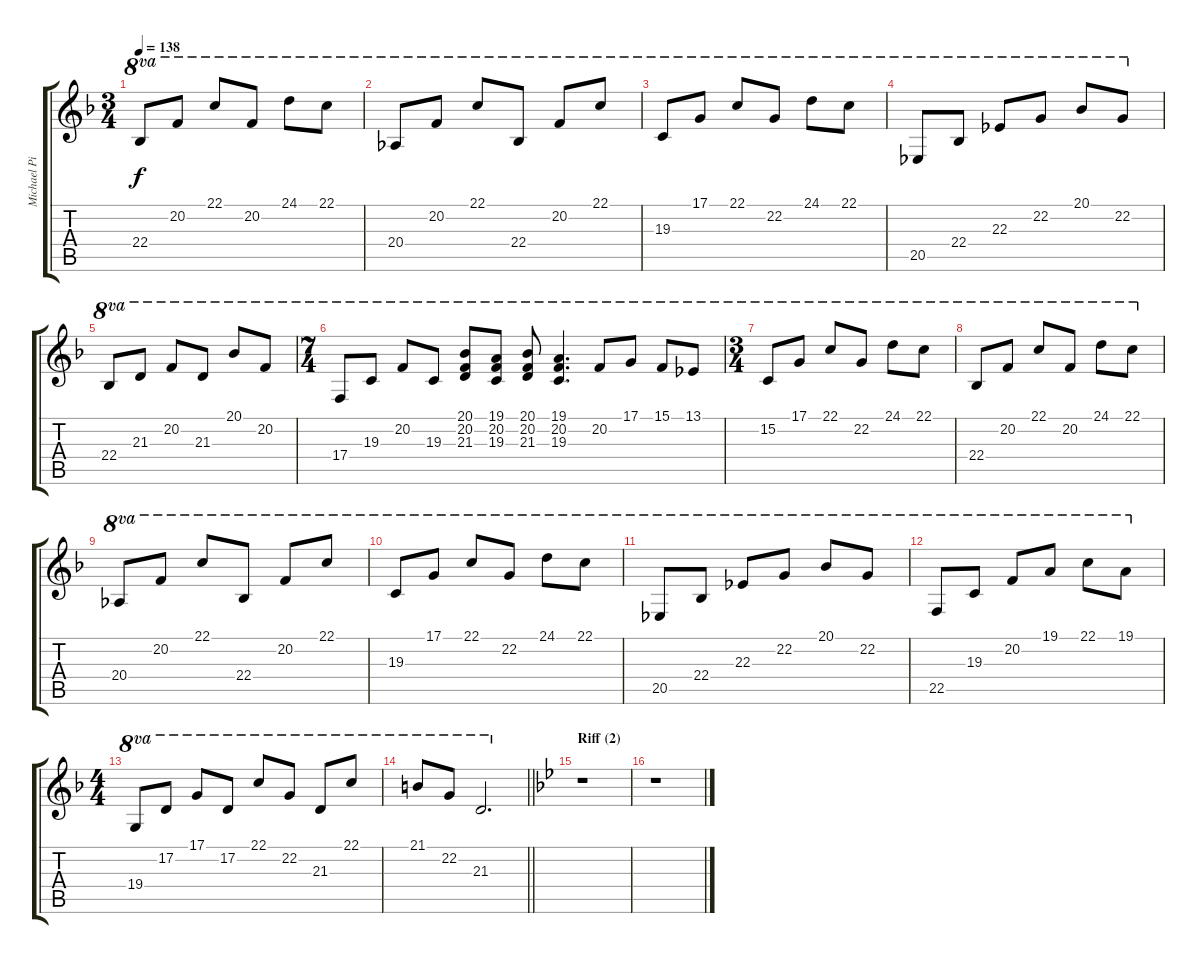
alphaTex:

\track ("Michael Pinnella (piano)" "Michael Pi") {instrument acousticgrandpiano}
\staff {score tabs}
\tuning (D4 A3 F3 C3 G2 D2) {hide}
\ts (3 4)
\tempo 138
\clef g2
\ks dminor
22.4.8{ot 8va dy f} 20.2.8{ot 8va} 22.1.8{ot 8va} 20.2.8{ot 8va} 24.1.8{ot 8va} 22.1.8{ot 8va} |
20.4.8{ot 8va} 20.2.8{ot 8va} 22.1.8{ot 8va} 22.4.8{ot 8va} 20.2.8{ot 8va} 22.1.8{ot 8va} |
19.3.8{ot 8va} 17.1.8{ot 8va} 22.1.8{ot 8va} 22.2.8{ot 8va} 24.1.8{ot 8va} 22.1.8{ot 8va} |
20.5.8{ot 8va} 22.4.8{ot 8va} 22.3.8{ot 8va} 22.2.8{ot 8va} 20.1.8{ot 8va} 22.2.8{ot 8va} |
22.4.8{ot 8va} 21.3.8{ot 8va} 20.2.8{ot 8va} 21.3.8{ot 8va} 20.1.8{ot 8va} 20.2.8{ot 8va} |
\ts (7 4)
17.4.8{ot 8va} 19.3.8{ot 8va} 20.2.8{ot 8va} 19.3.8{ot 8va} (20.1 20.2 21.3).8{ot 8va} (19.1 20.2 19.3).8{ot 8va} (20.1 20.2 21.3).8{ot 8va} (19.1 20.2 19.3).4{d ot 8va} 20.2.8{ot 8va} 17.1.8{ot 8va} 15.1.8{ot 8va} 13.1.8{ot 8va} |
\ts (3 4)
15.2.8{ot 8va} 17.1.8{ot 8va} 22.1.8{ot 8va} 22.2.8{ot 8va} 24.1.8{ot 8va} 22.1.8{ot 8va} |
22.4.8{ot 8va} 20.2.8{ot 8va} 22.1.8{ot 8va} 20.2.8{ot 8va} 24.1.8{ot 8va} 22.1.8{ot 8va} |
20.4.8{ot 8va} 20.2.8{ot 8va} 22.1.8{ot 8va} 22.4.8{ot 8va} 20.2.8{ot 8va} 22.1.8{ot 8va} |
19.3.8{ot 8va} 17.1.8{ot 8va} 22.1.8{ot 8va} 22.2.8{ot 8va} 24.1.8{ot 8va} 22.1.8{ot 8va} |
20.5.8{ot 8va} 22.4.8{ot 8va} 22.3.8{ot 8va} 22.2.8{ot 8va} 20.1.8{ot 8va} 22.2.8{ot 8va} |
22.5.8{ot 8va} 19.3.8{ot 8va} 20.2.8{ot 8va} 19.1.8{ot 8va} 22.1.8{ot 8va} 19.1.8{ot 8va} |
\ts (4 4)
19.4.8{ot 8va} 17.2.8{ot 8va} 17.1.8{ot 8va} 17.2.8{ot 8va} 22.1.8{ot 8va} 22.2.8{ot 8va} 21.3.8{ot 8va} 22.1.8{ot 8va} |
\barLineRight lightlight
21.1.8{ot 8va} 22.2.8{ot 8va} 21.3.2{d ot 8va} |
\section ("" "Riff (2)")
\ks gminor
r.1 |
r.1
